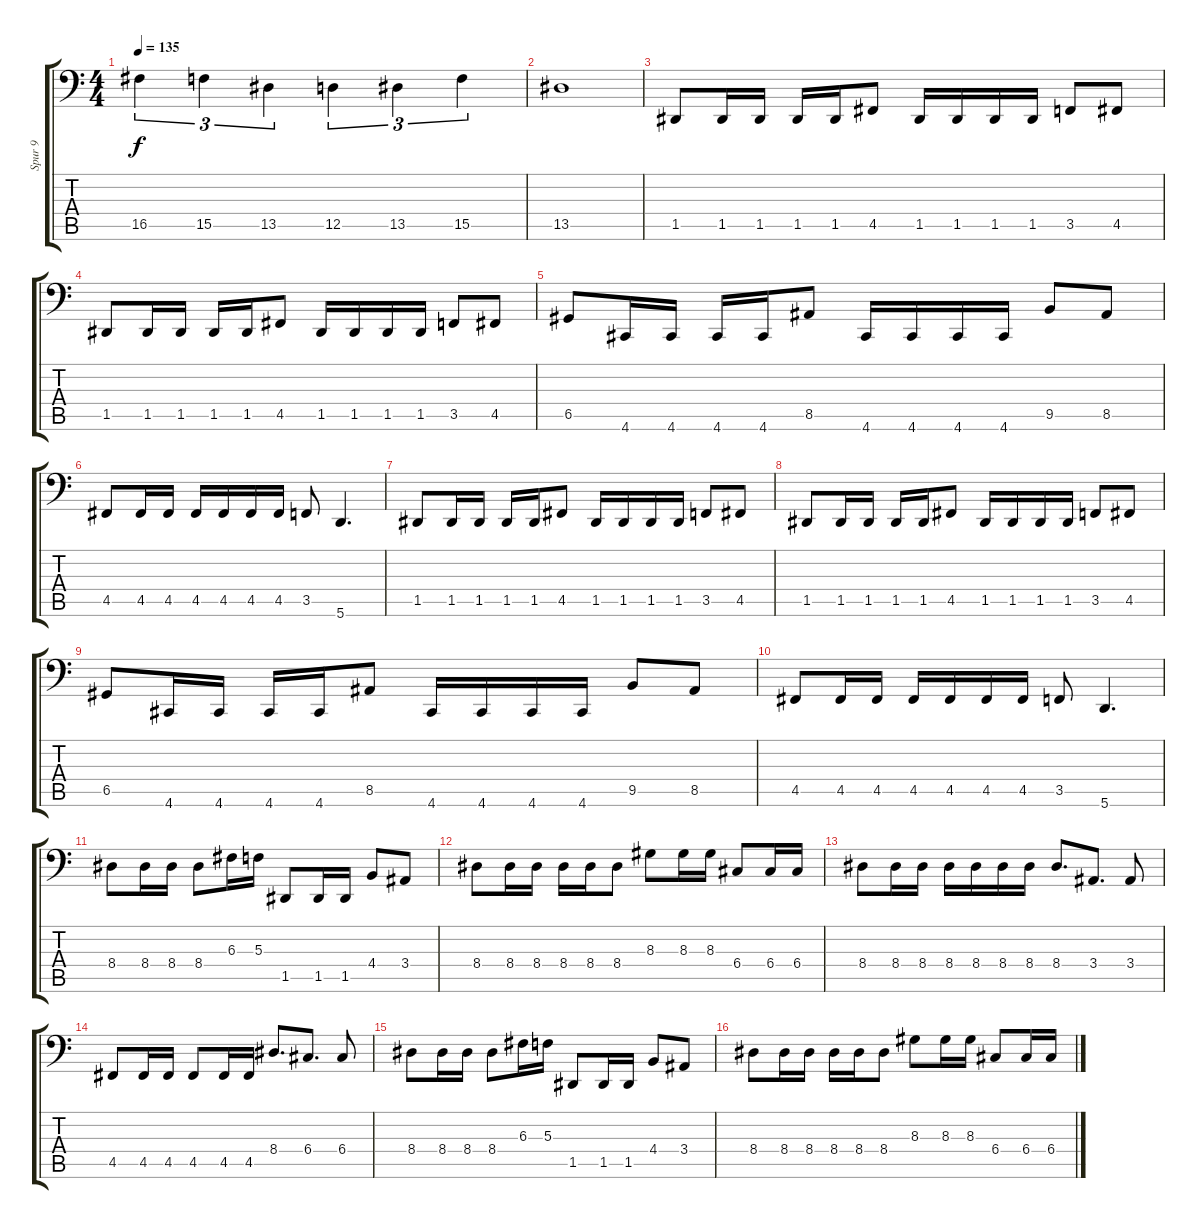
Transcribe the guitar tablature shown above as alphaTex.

\track ("Spur 9" "Spur 9") {instrument electricbasspick}
\staff {score tabs}
\tuning (Bb2 F2 C2 G1 D1 A0) {hide}
\ts (4 4)
\tempo 135
\clef f4
\ks c
16.5.4{tu (3 2) dy f} 15.5.4{tu (3 2)} 13.5.4{tu (3 2)} 12.5.4{tu (3 2)} 13.5.4{tu (3 2)} 15.5.4{tu (3 2)} |
13.5.1 |
1.5.8 1.5.16 1.5.16 1.5.16 1.5.16 4.5.8 1.5.16 1.5.16 1.5.16 1.5.16 3.5.8 4.5.8 |
1.5.8 1.5.16 1.5.16 1.5.16 1.5.16 4.5.8 1.5.16 1.5.16 1.5.16 1.5.16 3.5.8 4.5.8 |
6.5.8 4.6.16 4.6.16 4.6.16 4.6.16 8.5.8 4.6.16 4.6.16 4.6.16 4.6.16 9.5.8 8.5.8 |
4.5.8 4.5.16 4.5.16 4.5.16 4.5.16 4.5.16 4.5.16 3.5.8 5.6.4{d} |
1.5.8 1.5.16 1.5.16 1.5.16 1.5.16 4.5.8 1.5.16 1.5.16 1.5.16 1.5.16 3.5.8 4.5.8 |
1.5.8 1.5.16 1.5.16 1.5.16 1.5.16 4.5.8 1.5.16 1.5.16 1.5.16 1.5.16 3.5.8 4.5.8 |
6.5.8 4.6.16 4.6.16 4.6.16 4.6.16 8.5.8 4.6.16 4.6.16 4.6.16 4.6.16 9.5.8 8.5.8 |
4.5.8 4.5.16 4.5.16 4.5.16 4.5.16 4.5.16 4.5.16 3.5.8 5.6.4{d} |
8.4.8 8.4.16 8.4.16 8.4.8 6.3.16 5.3.16 1.5.8 1.5.16 1.5.16 4.4.8 3.4.8 |
8.4.8 8.4.16 8.4.16 8.4.16 8.4.16 8.4.8 8.3.8 8.3.16 8.3.16 6.4.8 6.4.16 6.4.16 |
8.4.8 8.4.16 8.4.16 8.4.16 8.4.16 8.4.16 8.4.16 8.4.8{d} 3.4.8{d} 3.4.8 |
4.5.8 4.5.16 4.5.16 4.5.8 4.5.16 4.5.16 8.4.8{d} 6.4.8{d} 6.4.8 |
8.4.8 8.4.16 8.4.16 8.4.8 6.3.16 5.3.16 1.5.8 1.5.16 1.5.16 4.4.8 3.4.8 |
8.4.8 8.4.16 8.4.16 8.4.16 8.4.16 8.4.8 8.3.8 8.3.16 8.3.16 6.4.8 6.4.16 6.4.16
